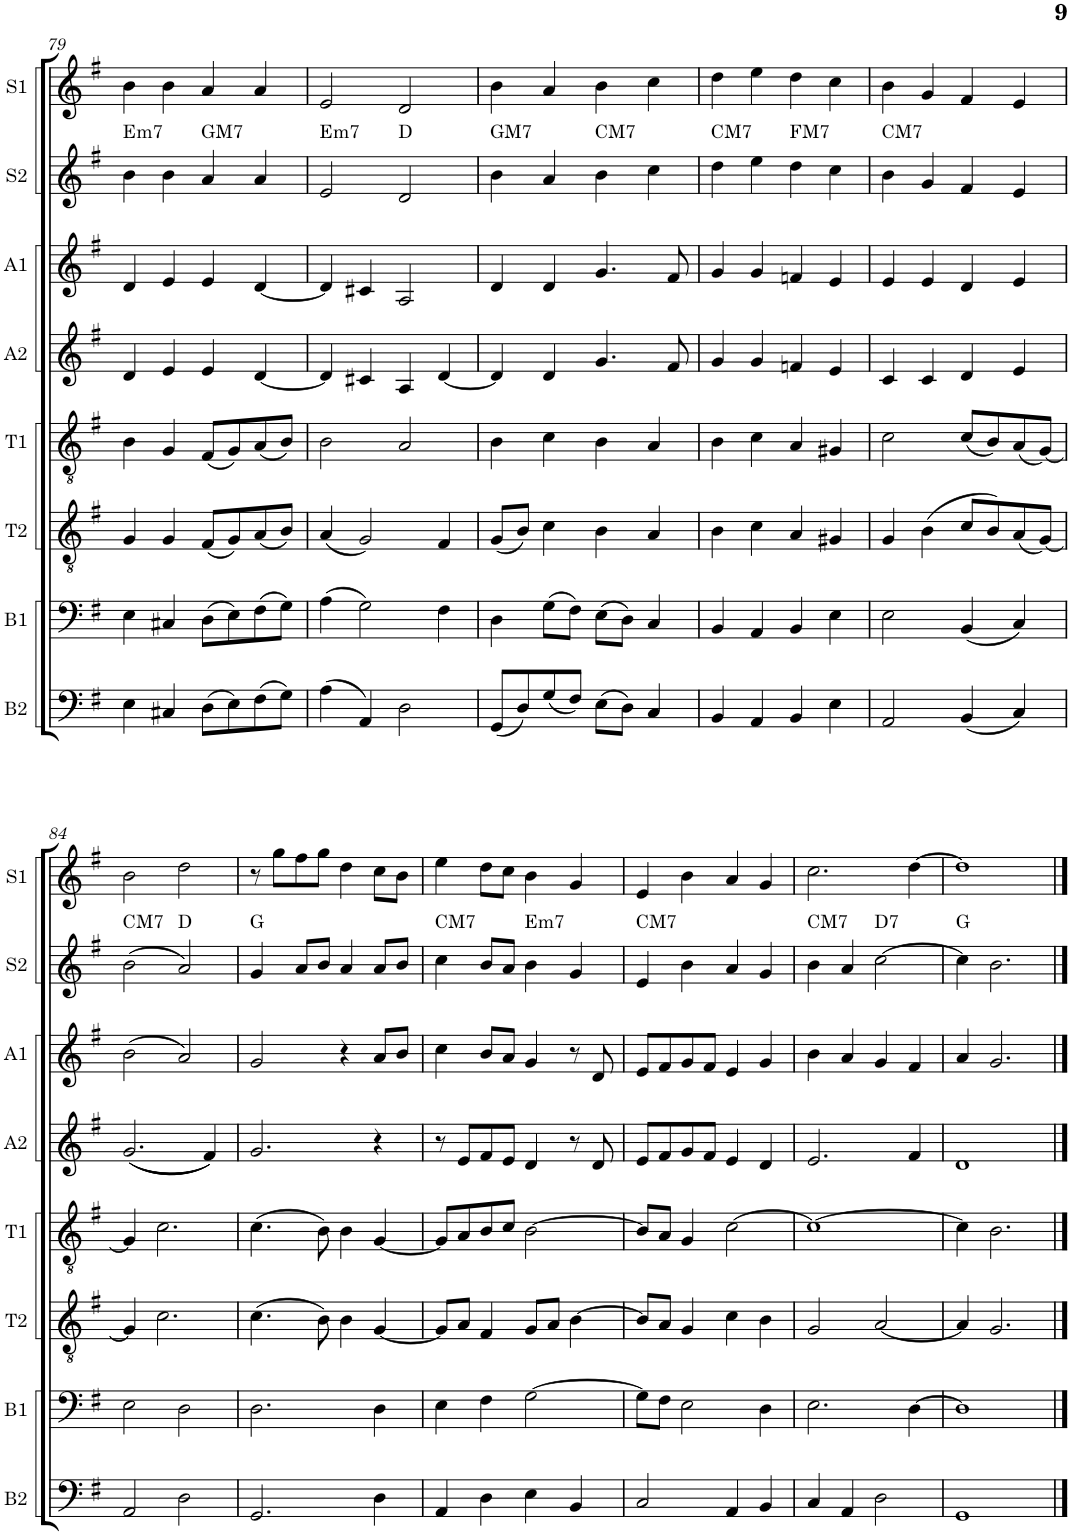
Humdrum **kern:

**kern	**kern	**kern	**kern	**kern	**kern	**kern	**kern
*part8	*part7	*part6	*part5	*part4	*part3	*part2	*part1
*staff8	*staff7	*staff6	*staff5	*staff4	*staff3	*staff2	*staff1
*I"Bass 2	*I"Bass 1	*I"Tenor 2	*I"Tenor 1	*I"Alt 2	*I"Alt 1	*I"Sopran 2	*I"Sopran 1
*I'B2	*I'B1	*I'T2	*I'T1	*I'A2	*I'A1	*I'S2	*I'S1
!!LO:PB:g=z
*clefF4	*clefF4	*clefGv2	*clefGv2	*clefG2	*clefG2	*clefG2	*clefG2
*k[f#]	*k[f#]	*k[f#]	*k[f#]	*k[f#]	*k[f#]	*k[f#]	*k[f#]
*M4/4	*M4/4	*M4/4	*M4/4	*M4/4	*M4/4	*M4/4	*M4/4
=79	=79	=79	=79	=79	=79	=79	=79
!	!	!	!	!	!	!LO:TX:a:t=Em7	!
4E\	4E\	4G/	4B\	4d/	4d/	4b\	4b\
4C#X/	4C#X/	4G/	4G/	4e/	4e/	4b\	4b\
!	!	!	!	!	!	!LO:TX:a:t=GM7	!
(8D\L	(8D\L	(8F#/L	(8F#/L	4e/	4e/	4a/	4a/
8E\)	8E\)	8G/)	8G/)	.	.	.	.
(8F#\	(8F#\	(8A/	(8A/	[4d/	[4d/	4a/	4a/
8G\J)	8G\J)	8B/J)	8B/J)	.	.	.	.
=80	=80	=80	=80	=80	=80	=80	=80
!	!	!	!	!	!	!LO:TX:a:t=Em7	!
(4A\	(4A\	(4A/	2B\	4d/]	4d/]	2e/	2e/
4AA/)	2G\)	2G/)	.	4c#X/	4c#X/	.	.
!	!	!	!	!	!	!LO:TX:a:t=D	!
2D\	.	.	2A/	4A/	2A/	2d/	2d/
.	4F#\	4F#/	.	[4d/	.	.	.
=81	=81	=81	=81	=81	=81	=81	=81
!	!	!	!	!	!	!LO:TX:a:t=GM7	!
(8GG/L	4D\	(8G/L	4B\	4d/]	4d/	4b\	4b\
8D/)	.	8B/J)	.	.	.	.	.
(8G/	(8G\L	4c\	4c\	4d/	4d/	4a/	4a/
8F#/J)	8F#\J)	.	.	.	.	.	.
!	!	!	!	!	!	!LO:TX:a:t=CM7	!
(8E\L	(8E\L	4B\	4B\	4.g/	4.g/	4b\	4b\
8D\J)	8D\J)	.	.	.	.	.	.
4C/	4C/	4A/	4A/	.	.	4cc\	4cc\
.	.	.	.	8f#/	8f#/	.	.
=82	=82	=82	=82	=82	=82	=82	=82
!	!	!	!	!	!	!LO:TX:a:t=CM7	!
4BB/	4BB/	4B\	4B\	4g/	4g/	4dd\	4dd\
4AA/	4AA/	4c\	4c\	4g/	4g/	4ee\	4ee\
!	!	!	!	!	!	!LO:TX:a:t=FM7	!
4BB/	4BB/	4A/	4A/	4fn/	4fn/	4dd\	4dd\
4E\	4E\	4G#X/	4G#X/	4e/	4e/	4cc\	4cc\
=83	=83	=83	=83	=83	=83	=83	=83
!	!	!	!	!	!	!LO:TX:a:t=CM7	!
2AA/	2E\	4G/	2c\	4c/	4e/	4b\	4b\
.	.	(4B\	.	4c/	4e/	4g/	4g/
(4BB/	(4BB/	8c/L	(8c/L	4d/	4d/	4f#/	4f#/
.	.	8B/)	8B/)	.	.	.	.
4C/)	4C/)	(8A/	(8A/	4e/	4e/	4e/	4e/
.	.	[8G/J)	[8G/J)	.	.	.	.
!!LO:LB:g=z
=84	=84	=84	=84	=84	=84	=84	=84
!	!	!	!	!	!	!LO:TX:a:t=CM7	!
2AA/	2E\	4G/]	4G/]	((2.g/	(2b\	(2b\	2b\
.	.	2.c\	2.c\	.	.	.	.
!	!	!	!	!	!	!LO:TX:a:t=D	!
2D\	2D\	.	.	.	2a/)	2a/)	2dd\
.	.	.	.	4f#/))	.	.	.
=85	=85	=85	=85	=85	=85	=85	=85
!	!	!	!	!	!	!LO:TX:a:t=G	!
2.GG/	2.D\	(4.c\	(4.c\	2.g/	2g/	4g/	8r
.	.	.	.	.	.	.	8gg\L
.	.	.	.	.	.	8a/L	8ff#\
.	.	8B\)	8B\)	.	.	8b/J	8gg\J
.	.	4B\	4B\	.	4r	4a/	4dd\
4D\	4D\	[4G/	[4G/	4r	8a/L	8a/L	8cc\L
.	.	.	.	.	8b/J	8b/J	8b\J
=86	=86	=86	=86	=86	=86	=86	=86
!	!	!	!	!	!	!LO:TX:a:t=CM7	!
4AA/	4E\	8G/L]	8G/L]	8r	4cc\	4cc\	4ee\
.	.	8A/J	8A/	8e/L	.	.	.
4D\	4F#\	4F#/	8B/	8f#/	8b/L	8b/L	8dd\L
.	.	.	8c/J	8e/J	8a/J	8a/J	8cc\J
!	!	!	!	!	!	!LO:TX:a:t=Em7	!
4E\	[2G\	8G/L	[2B\	4d/	4g/	4b\	4b\
.	.	8A/J	.	.	.	.	.
4BB/	.	[4B\	.	8r	8r	4g/	4g/
.	.	.	.	8d/	8d/	.	.
=87	=87	=87	=87	=87	=87	=87	=87
!	!	!	!	!	!	!LO:TX:a:t=CM7	!
2C/	8G\L]	8B/L]	8B/L]	8e/L	8e/L	4e/	4e/
.	8F#\J	8A/J	8A/J	8f#/	8f#/	.	.
.	2E\	4G/	4G/	8g/	8g/	4b\	4b\
.	.	.	.	8f#/J	8f#/J	.	.
4AA/	.	4c\	[2c\	4e/	4e/	4a/	4a/
4BB/	4D\	4B\	.	4d/	4g/	4g/	4g/
=88	=88	=88	=88	=88	=88	=88	=88
!	!	!	!	!	!	!LO:TX:a:t=CM7	!
4C/	2.E\	2G/	1c_	2.e/	4b\	4b\	2.cc\
4AA/	.	.	.	.	4a/	4a/	.
!	!	!	!	!	!	!LO:TX:a:t=D7	!
2D\	.	[2A/	.	.	4g/	[2cc\	.
.	[4D\	.	.	4f#/	4f#/	.	[4dd\
=89	=89	=89	=89	=89	=89	=89	=89
!	!	!	!	!	!	!LO:TX:a:t=G	!
1GG	1D]	4A/]	4c\]	1d	4a/	4cc\]	1dd]
.	.	2.G/	2.B\	.	2.g/	2.b\	.
==	==	==	==	==	==	==	==
*-	*-	*-	*-	*-	*-	*-	*-
